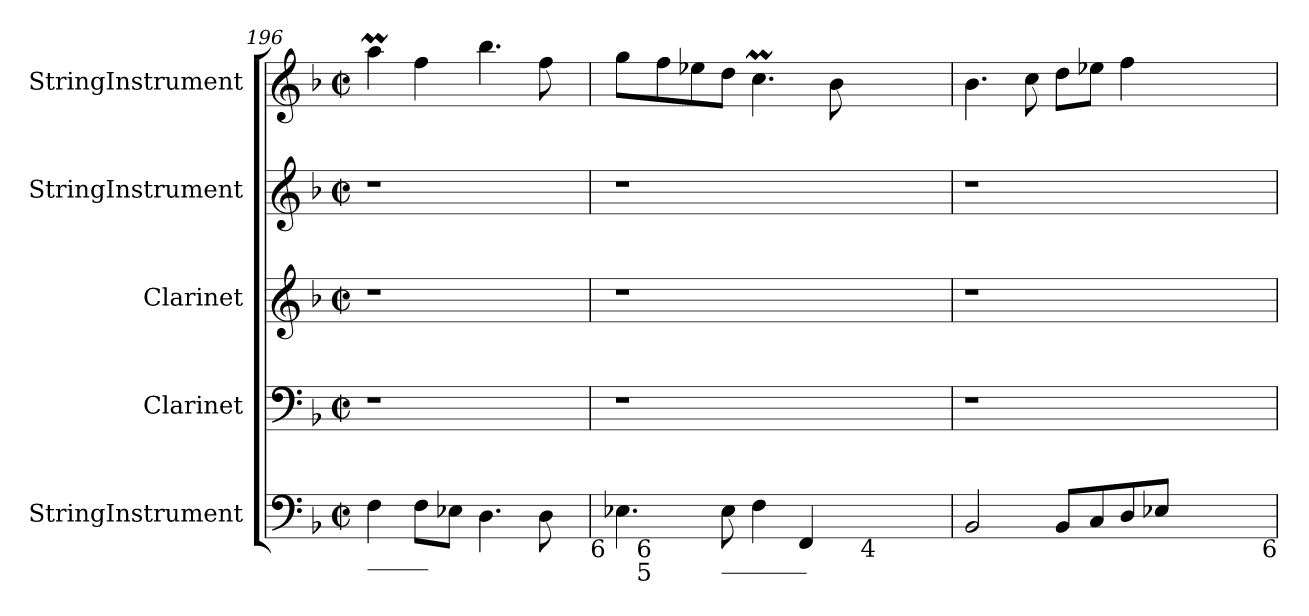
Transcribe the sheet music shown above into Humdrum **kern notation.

**kern	**kern	**kern	**kern	**kern
*part5	*part4	*part3	*part2	*part1
*staff5	*staff4	*staff3	*staff2	*staff1
*I"StringInstrument	*I"Clarinet	*I"Clarinet	*I"StringInstrument	*I"StringInstrument
*I'Str	*I'Cl	*I'Cl	*I'Str	*I'Str
*clefF4	*clefF4	*clefG2	*clefG2	*clefG2
*	*ITrd1c2	*ITrd1c2	*	*
*k[b-]	*k[b-e-a-]	*k[b-e-a-]	*k[b-]	*k[b-]
*F:	*E-:	*E-:	*F:	*F:
*M2/2	*M2/2	*M2/2	*M2/2	*M2/2
*met(c|)	*met(c|)	*met(c|)	*met(c|)	*met(c|)
=196	=196	=196	=196	=196
!LO:TX:b:t=_____	!	!	!	!
4F\	1r	1r	1r	4aam\
8F\L	.	.	.	4ff\
8E-X\J	.	.	.	.
4.D\	.	.	.	4.bb-\
8D\	.	.	.	8ff\
16ryy	16ryy	16ryy	16ryy	16ryy
!LO:TX:b:t=6	!	!	!	!
!!LO:LB:g=z
=197	=197	=197	=197	=197
*^	*	*	*	*
4.E-X\	16ryy	1r	1r	1r	8gg\L
!	!LO:TX:b:t=6\n5	!	!	!	!
.	1.ryy	.	.	.	.
.	.	.	.	.	8ff\
.	.	.	.	.	8ee-X\
!LO:TX:b:t=_______	!	!	!	!	!
8E-\	.	.	.	.	8dd\J
4F\	.	.	.	.	4.ccM\
4FF/	.	.	.	.	.
.	.	.	.	.	8b-\
!LO:TX:b:t=4	!	!	!	!	!
2ryy	.	2ryy	2ryy	2ryy	2ryy
16ryy	.	16ryy	16ryy	16ryy	16ryy
!	!LO:TX:b:t=3	!	!	!	!
*v	*v	*	*	*	*
=198	=198	=198	=198	=198
2BB-/	1r	1r	1r	4.b-\
.	.	.	.	8cc\
8BB-/L	.	.	.	8dd\L
8C/	.	.	.	8ee-X\J
8D/	.	.	.	4ff\
8E-X/J	.	.	.	.
2ryy	2ryy	2ryy	2ryy	2ryy
16ryy	16ryy	16ryy	16ryy	16ryy
!LO:TX:b:t=6	!	!	!	!
=	=	=	=	=
*-	*-	*-	*-	*-
